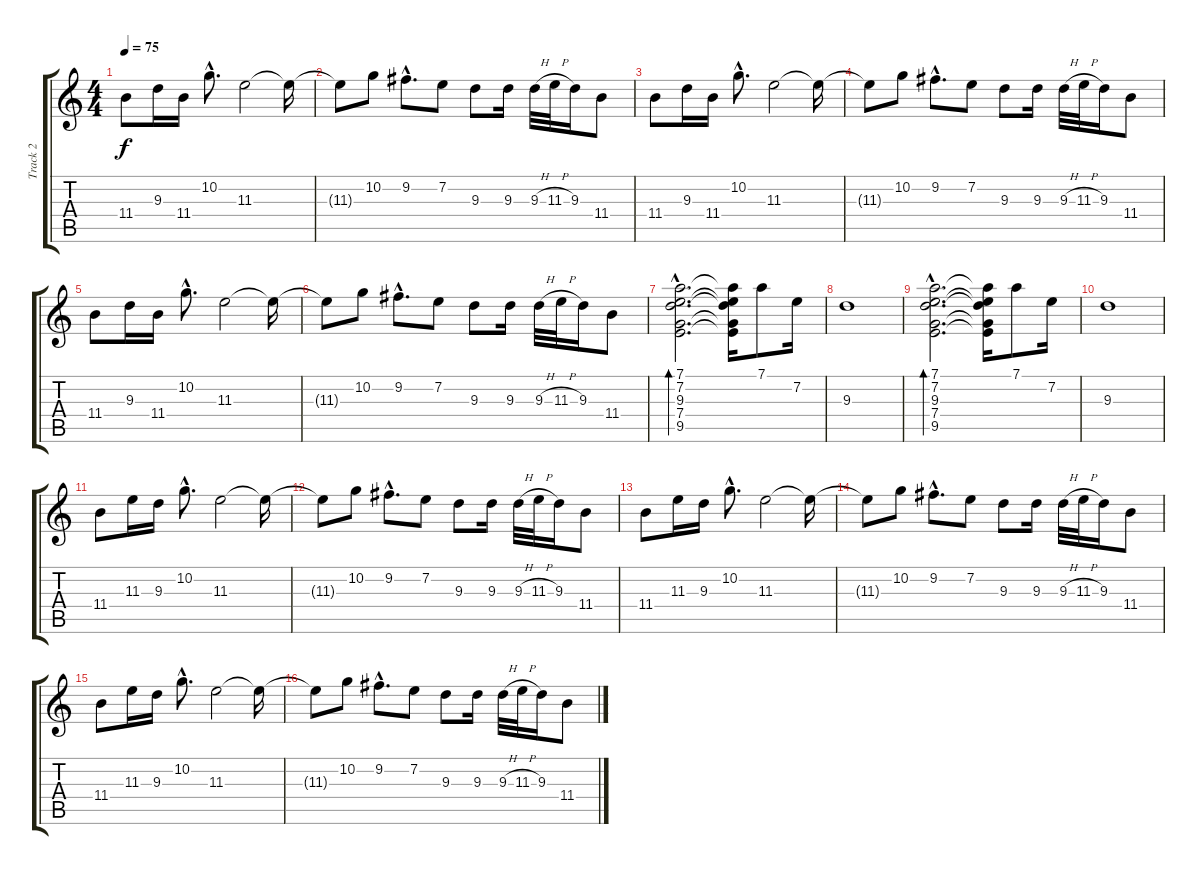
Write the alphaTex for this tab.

\track ("Track 2" "Track 2") {instrument electricguitarclean}
\staff {score tabs}
\tuning (D4 A3 F3 C3 G2 C2) {hide}
\ts (4 4)
\tempo 75
\clef g2
\ks c
11.4.8{dy f} 9.3.16 11.4.16 10.2{hac}.8{d} 11.3.2 11.3{t}.16 |
11.3{t}.8 10.2.8 9.2{hac}.8{d} 7.2.8 9.3.8 9.3.16 9.3{h}.32 11.3{h}.32 9.3.16 11.4.8 |
11.4.8 9.3.16 11.4.16 10.2{hac}.8{d} 11.3.2 11.3{t}.16 |
11.3{t}.8 10.2.8 9.2{hac}.8{d} 7.2.8 9.3.8 9.3.16 9.3{h}.32 11.3{h}.32 9.3.16 11.4.8 |
11.4.8 9.3.16 11.4.16 10.2{hac}.8{d} 11.3.2 11.3{t}.16 |
11.3{t}.8 10.2.8 9.2{hac}.8{d} 7.2.8 9.3.8 9.3.16 9.3{h}.32 11.3{h}.32 9.3.16 11.4.8 |
(7.1{hac} 7.2{hac} 9.3{hac} 7.4{hac} 9.5{hac}).2{d bd 240} (7.1{t} 7.2{t} 9.3{t} 7.4{t} 9.5{t}).16 7.1.8 7.2.16 |
9.3.1 |
(7.1{hac} 7.2{hac} 9.3{hac} 7.4{hac} 9.5{hac}).2{d bd 240} (7.1{t} 7.2{t} 9.3{t} 7.4{t} 9.5{t}).16 7.1.8 7.2.16 |
9.3.1 |
11.4.8 11.3.16 9.3.16 10.2{hac}.8{d} 11.3.2 11.3{t}.16 |
11.3{t}.8 10.2.8 9.2{hac}.8{d} 7.2.8 9.3.8 9.3.16 9.3{h}.32 11.3{h}.32 9.3.16 11.4.8 |
11.4.8 11.3.16 9.3.16 10.2{hac}.8{d} 11.3.2 11.3{t}.16 |
11.3{t}.8 10.2.8 9.2{hac}.8{d} 7.2.8 9.3.8 9.3.16 9.3{h}.32 11.3{h}.32 9.3.16 11.4.8 |
11.4.8 11.3.16 9.3.16 10.2{hac}.8{d} 11.3.2 11.3{t}.16 |
11.3{t}.8 10.2.8 9.2{hac}.8{d} 7.2.8 9.3.8 9.3.16 9.3{h}.32 11.3{h}.32 9.3.16 11.4.8
